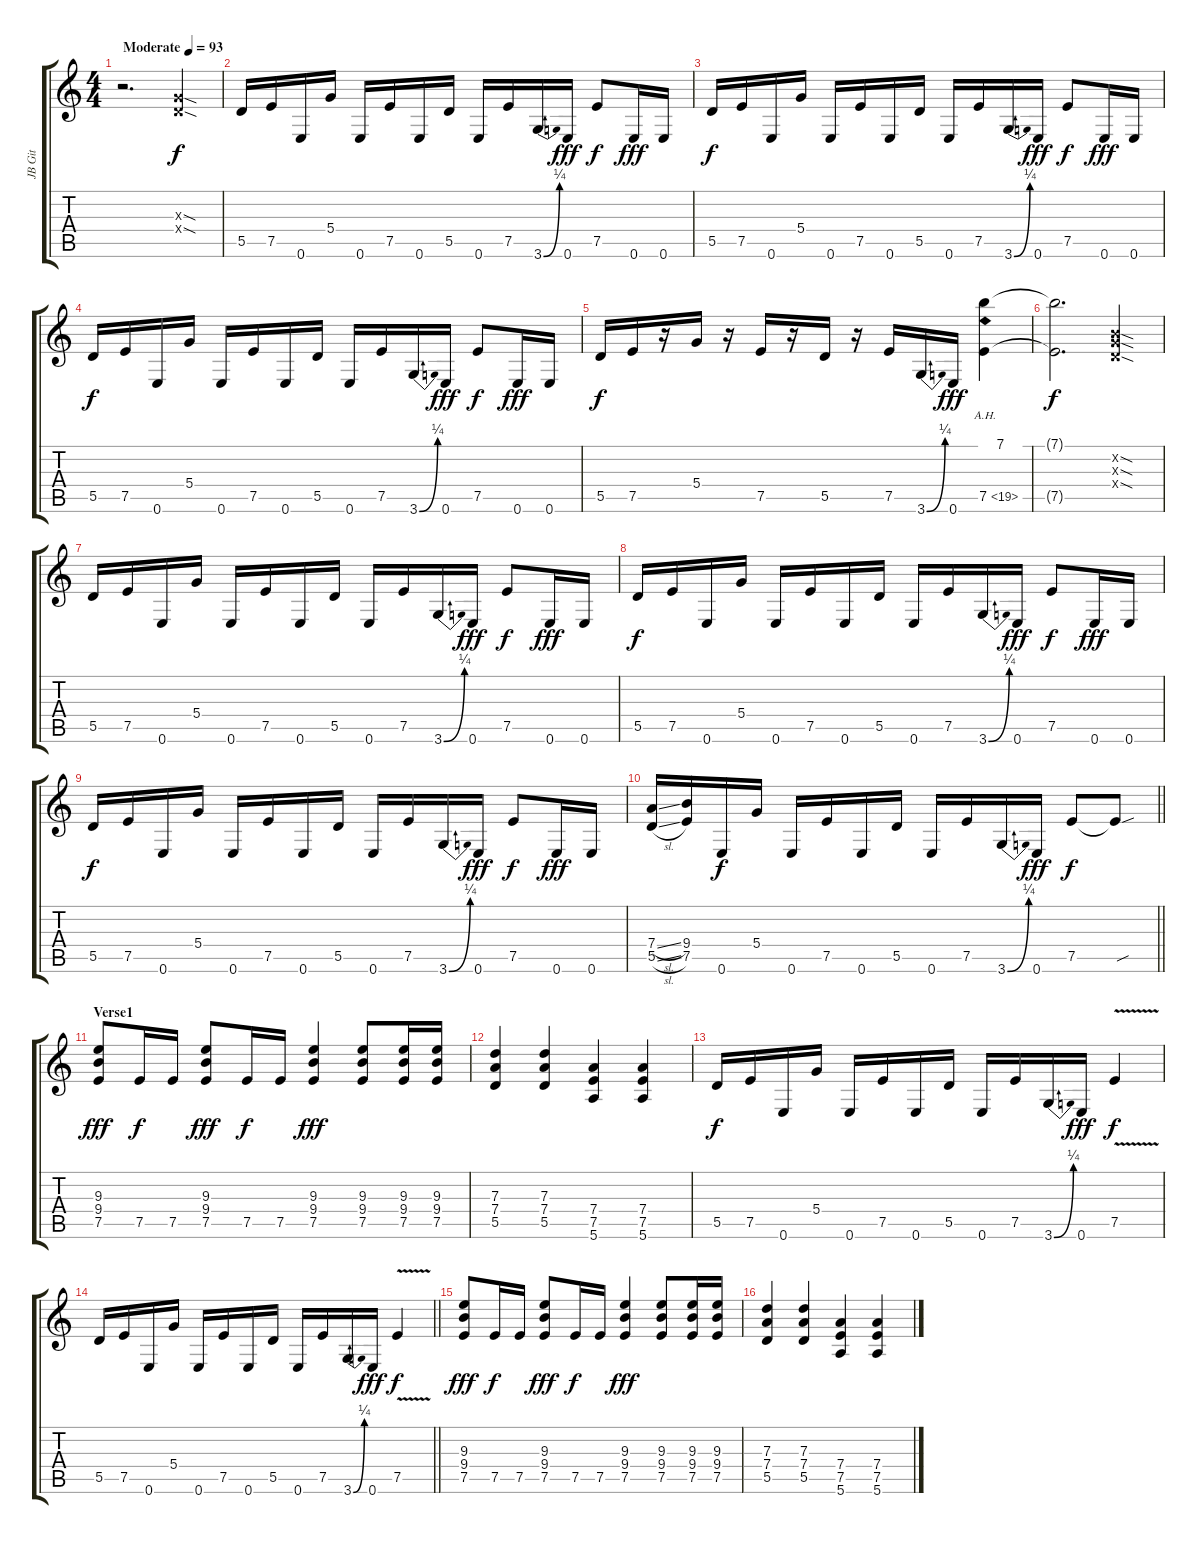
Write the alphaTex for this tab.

\track ("JB Git" "JB Git") {instrument overdrivenguitar}
\staff {score tabs}
\tuning (E4 B3 G3 D3 A2 E2) {hide}
\ts (4 4)
\tempo (93 "Moderate")
\clef g2
\ks c
r.2{d dy f instrument distortionguitar} (0.3{sod x} 0.4{sod x}).4 |
5.5.16 7.5.16 0.6.16 5.4.16 0.6.16 7.5.16 0.6.16 5.5.16 0.6.16 7.5.16 3.6{be (bend 0 0 60 1)}.16 0.6.16{dy fff} 7.5.8{dy f} 0.6.16{dy fff} 0.6.16 |
5.5.16{dy f} 7.5.16 0.6.16 5.4.16 0.6.16 7.5.16 0.6.16 5.5.16 0.6.16 7.5.16 3.6{be (bend 0 0 60 1)}.16 0.6.16{dy fff} 7.5.8{dy f} 0.6.16{dy fff} 0.6.16 |
5.5.16{dy f} 7.5.16 0.6.16 5.4.16 0.6.16 7.5.16 0.6.16 5.5.16 0.6.16 7.5.16 3.6{be (bend 0 0 60 1)}.16 0.6.16{dy fff} 7.5.8{dy f} 0.6.16{dy fff} 0.6.16 |
5.5.16{dy f} 7.5.16 r.16 5.4.16 r.16 7.5.16 r.16 5.5.16 r.16 7.5.16 3.6{be (bend 0 0 60 1)}.16 0.6.16{dy fff} (7.1 7.5{ah 12}).4 |
(7.1{t} 7.5{t}).2{d dy f} (0.2{sod x} 0.3{sod x} 0.4{sod x}).4 |
5.5.16 7.5.16 0.6.16 5.4.16 0.6.16 7.5.16 0.6.16 5.5.16 0.6.16 7.5.16 3.6{be (bend 0 0 60 1)}.16 0.6.16{dy fff} 7.5.8{dy f} 0.6.16{dy fff} 0.6.16 |
5.5.16{dy f} 7.5.16 0.6.16 5.4.16 0.6.16 7.5.16 0.6.16 5.5.16 0.6.16 7.5.16 3.6{be (bend 0 0 60 1)}.16 0.6.16{dy fff} 7.5.8{dy f} 0.6.16{dy fff} 0.6.16 |
5.5.16{dy f} 7.5.16 0.6.16 5.4.16 0.6.16 7.5.16 0.6.16 5.5.16 0.6.16 7.5.16 3.6{be (bend 0 0 60 1)}.16 0.6.16{dy fff} 7.5.8{dy f} 0.6.16{dy fff} 0.6.16 |
\barLineRight lightlight
(7.4{sl} 5.5{sl}).16 (9.4 7.5).16 0.6.16{dy f} 5.4.16 0.6.16 7.5.16 0.6.16 5.5.16 0.6.16 7.5.16 3.6{be (bend 0 0 60 1)}.16 0.6.16{dy fff} 7.5.8{dy f} 7.5{sou t}.8 |
\section ("" "Verse1")
(9.3 9.4 7.5).8{dy fff} 7.5.16{dy f} 7.5.16 (9.3 9.4 7.5).8{dy fff} 7.5.16{dy f} 7.5.16 (9.3 9.4 7.5).4{dy fff} (9.3 9.4 7.5).8 (9.3 9.4 7.5).16 (9.3 9.4 7.5).16 |
(7.3 7.4 5.5).4 (7.3 7.4 5.5).4 (7.4 7.5 5.6).4 (7.4 7.5 5.6).4 |
5.5.16{dy f} 7.5.16 0.6.16 5.4.16 0.6.16 7.5.16 0.6.16 5.5.16 0.6.16 7.5.16 3.6{be (bend 0 0 60 1)}.16 0.6.16{dy fff} 7.5{v}.4{dy f} |
\barLineRight lightlight
5.5.16 7.5.16 0.6.16 5.4.16 0.6.16 7.5.16 0.6.16 5.5.16 0.6.16 7.5.16 3.6{be (bend 0 0 60 1)}.16 0.6.16{dy fff} 7.5{v}.4{dy f} |
(9.3 9.4 7.5).8{dy fff} 7.5.16{dy f} 7.5.16 (9.3 9.4 7.5).8{dy fff} 7.5.16{dy f} 7.5.16 (9.3 9.4 7.5).4{dy fff} (9.3 9.4 7.5).8 (9.3 9.4 7.5).16 (9.3 9.4 7.5).16 |
(7.3 7.4 5.5).4 (7.3 7.4 5.5).4 (7.4 7.5 5.6).4 (7.4 7.5 5.6).4
